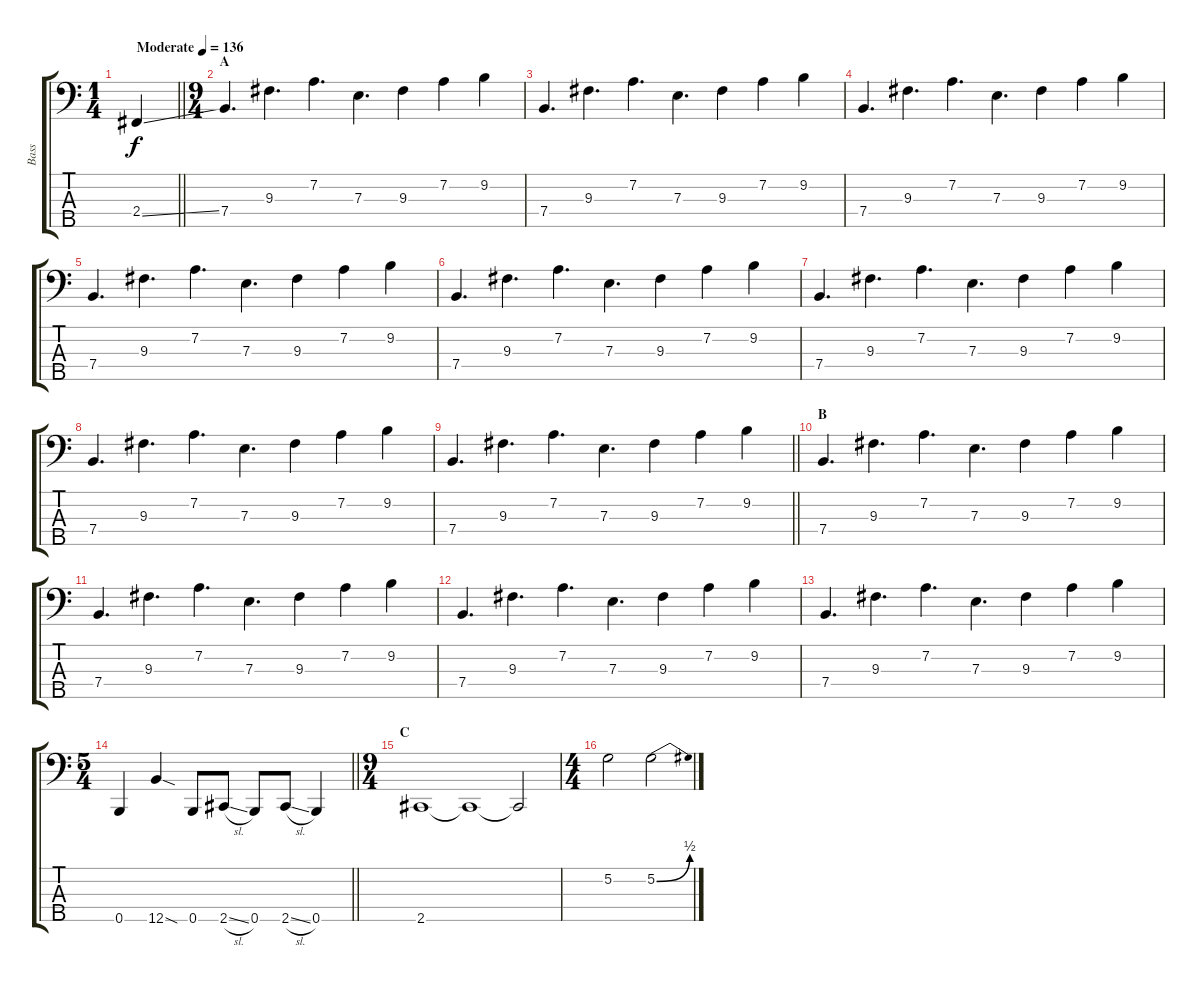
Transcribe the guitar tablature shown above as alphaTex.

\track ("Bass" "Bass") {instrument electricbassfinger}
\staff {score tabs}
\tuning (G2 D2 A1 E1 B0) {hide}
\ts (1 4)
\tempo (136 "Moderate")
\clef f4
\barLineRight lightlight
\ks c
2.4{ss}.4{dy f instrument electricbassfinger} |
\ts (9 4)
\section ("" "A")
7.4.4{d} 9.3.4{d} 7.2.4{d} 7.3.4{d} 9.3.4 7.2.4 9.2.4 |
7.4.4{d} 9.3.4{d} 7.2.4{d} 7.3.4{d} 9.3.4 7.2.4 9.2.4 |
7.4.4{d} 9.3.4{d} 7.2.4{d} 7.3.4{d} 9.3.4 7.2.4 9.2.4 |
7.4.4{d} 9.3.4{d} 7.2.4{d} 7.3.4{d} 9.3.4 7.2.4 9.2.4 |
7.4.4{d} 9.3.4{d} 7.2.4{d} 7.3.4{d} 9.3.4 7.2.4 9.2.4 |
7.4.4{d} 9.3.4{d} 7.2.4{d} 7.3.4{d} 9.3.4 7.2.4 9.2.4 |
7.4.4{d} 9.3.4{d} 7.2.4{d} 7.3.4{d} 9.3.4 7.2.4 9.2.4 |
\barLineRight lightlight
7.4.4{d} 9.3.4{d} 7.2.4{d} 7.3.4{d} 9.3.4 7.2.4 9.2.4 |
\section ("" "B")
7.4.4{d} 9.3.4{d} 7.2.4{d} 7.3.4{d} 9.3.4 7.2.4 9.2.4 |
7.4.4{d} 9.3.4{d} 7.2.4{d} 7.3.4{d} 9.3.4 7.2.4 9.2.4 |
7.4.4{d} 9.3.4{d} 7.2.4{d} 7.3.4{d} 9.3.4 7.2.4 9.2.4 |
7.4.4{d} 9.3.4{d} 7.2.4{d} 7.3.4{d} 9.3.4 7.2.4 9.2.4 |
\ts (5 4)
\barLineRight lightlight
0.5.4 12.5{sod}.4 0.5.8 2.5{sl}.8 0.5.8 2.5{sl}.8 0.5.4 |
\ts (9 4)
\section ("" "C")
2.5.1 2.5{t}.1 2.5{t}.2 |
\ts (4 4)
5.2.2 5.2{be (bend 0 0 60 2)}.2
